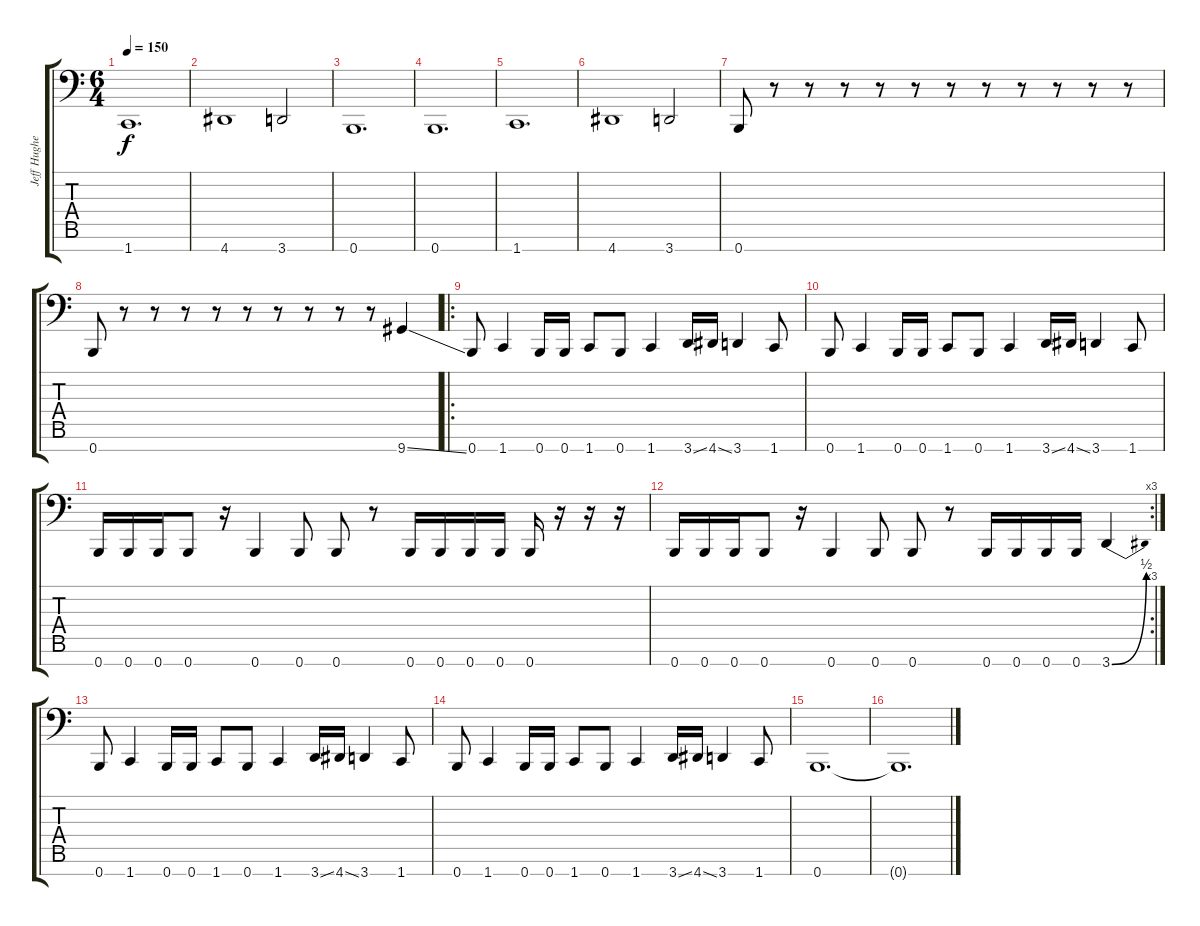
\track ("Jeff Hughell" "Jeff Hughe") {instrument electricbassfinger}
\staff {score tabs}
\tuning (E3 B2 G2 D2 A1 E1 B0) {hide}
\ts (6 4)
\tempo 150
\clef f4
\ks c
1.7.1{d dy f} |
4.7.1 3.7.2 |
0.7.1{d} |
0.7.1{d} |
1.7.1{d} |
4.7.1 3.7.2 |
0.7.8 r.8 r.8 r.8 r.8 r.8 r.8 r.8 r.8 r.8 r.8 r.8 |
0.7.8 r.8 r.8 r.8 r.8 r.8 r.8 r.8 r.8 r.8 9.7{ss}.4 |
\ro
0.7.8 1.7.4 0.7.16 0.7.16 1.7.8 0.7.8 1.7.4 3.7{ss}.16 4.7{ss}.16 3.7.4 1.7.8 |
0.7.8 1.7.4 0.7.16 0.7.16 1.7.8 0.7.8 1.7.4 3.7{ss}.16 4.7{ss}.16 3.7.4 1.7.8 |
0.7.16 0.7.16 0.7.16 0.7.8 r.16 0.7.4 0.7.8 0.7.8 r.8 0.7.16 0.7.16 0.7.16 0.7.16 0.7.16 r.16 r.16 r.16 |
\rc 3
0.7.16 0.7.16 0.7.16 0.7.8 r.16 0.7.4 0.7.8 0.7.8 r.8 0.7.16 0.7.16 0.7.16 0.7.16 3.7{be (bend 0 0 60 2)}.4 |
0.7.8 1.7.4 0.7.16 0.7.16 1.7.8 0.7.8 1.7.4 3.7{ss}.16 4.7{ss}.16 3.7.4 1.7.8 |
0.7.8 1.7.4 0.7.16 0.7.16 1.7.8 0.7.8 1.7.4 3.7{ss}.16 4.7{ss}.16 3.7.4 1.7.8 |
0.7.1{d} |
0.7{t}.1{d}
